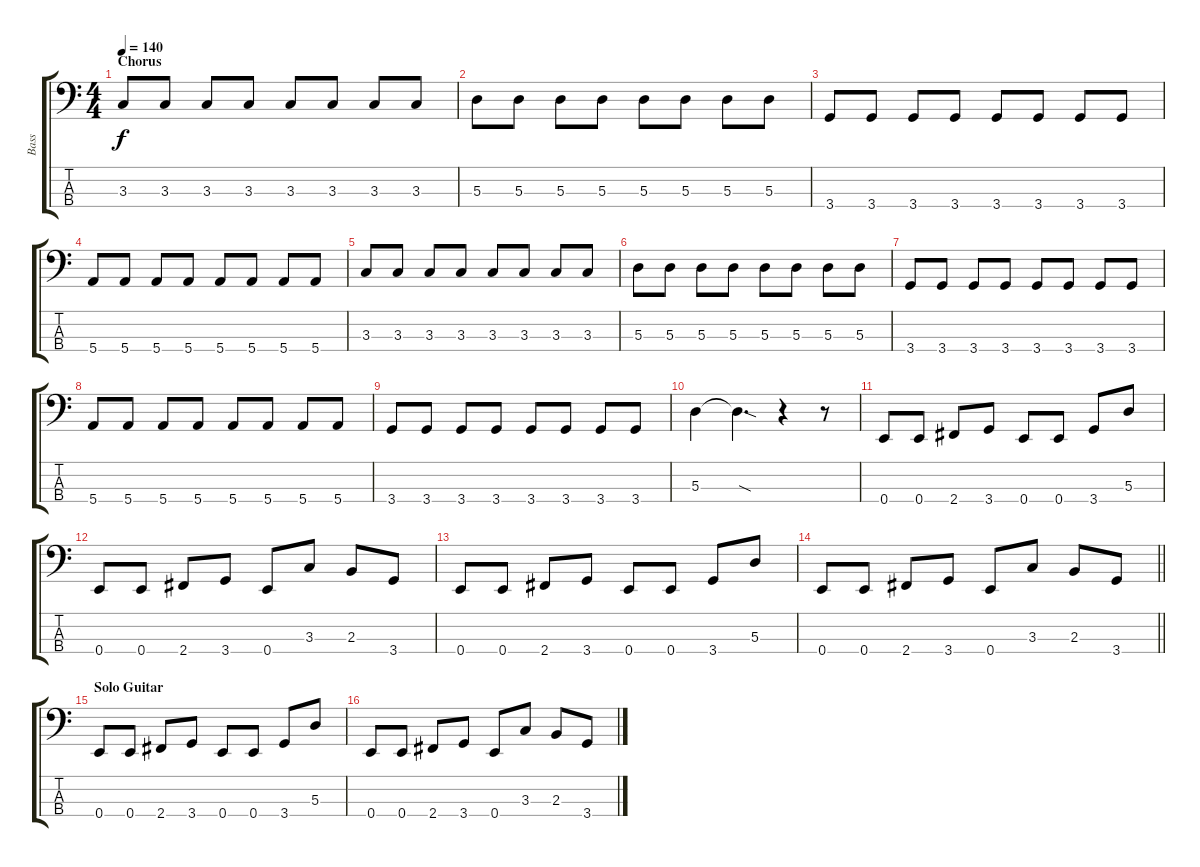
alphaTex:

\track ("Bass" "Bass") {instrument electricbassfinger}
\staff {score tabs}
\tuning (G2 D2 A1 E1) {hide}
\ts (4 4)
\section ("" "Chorus")
\tempo 140
\clef f4
\ks c
3.3.8{dy f} 3.3.8 3.3.8 3.3.8 3.3.8 3.3.8 3.3.8 3.3.8 |
5.3.8 5.3.8 5.3.8 5.3.8 5.3.8 5.3.8 5.3.8 5.3.8 |
3.4.8 3.4.8 3.4.8 3.4.8 3.4.8 3.4.8 3.4.8 3.4.8 |
5.4.8 5.4.8 5.4.8 5.4.8 5.4.8 5.4.8 5.4.8 5.4.8 |
3.3.8 3.3.8 3.3.8 3.3.8 3.3.8 3.3.8 3.3.8 3.3.8 |
5.3.8 5.3.8 5.3.8 5.3.8 5.3.8 5.3.8 5.3.8 5.3.8 |
3.4.8 3.4.8 3.4.8 3.4.8 3.4.8 3.4.8 3.4.8 3.4.8 |
5.4.8 5.4.8 5.4.8 5.4.8 5.4.8 5.4.8 5.4.8 5.4.8 |
3.4.8 3.4.8 3.4.8 3.4.8 3.4.8 3.4.8 3.4.8 3.4.8 |
5.3.4 5.3{sod t}.4{d} r.4 r.8 |
0.4.8 0.4.8 2.4.8 3.4.8 0.4.8 0.4.8 3.4.8 5.3.8 |
0.4.8 0.4.8 2.4.8 3.4.8 0.4.8 3.3.8 2.3.8 3.4.8 |
0.4.8 0.4.8 2.4.8 3.4.8 0.4.8 0.4.8 3.4.8 5.3.8 |
\barLineRight lightlight
0.4.8 0.4.8 2.4.8 3.4.8 0.4.8 3.3.8 2.3.8 3.4.8 |
\section ("" "Solo Guitar")
0.4.8 0.4.8 2.4.8 3.4.8 0.4.8 0.4.8 3.4.8 5.3.8 |
0.4.8 0.4.8 2.4.8 3.4.8 0.4.8 3.3.8 2.3.8 3.4.8
